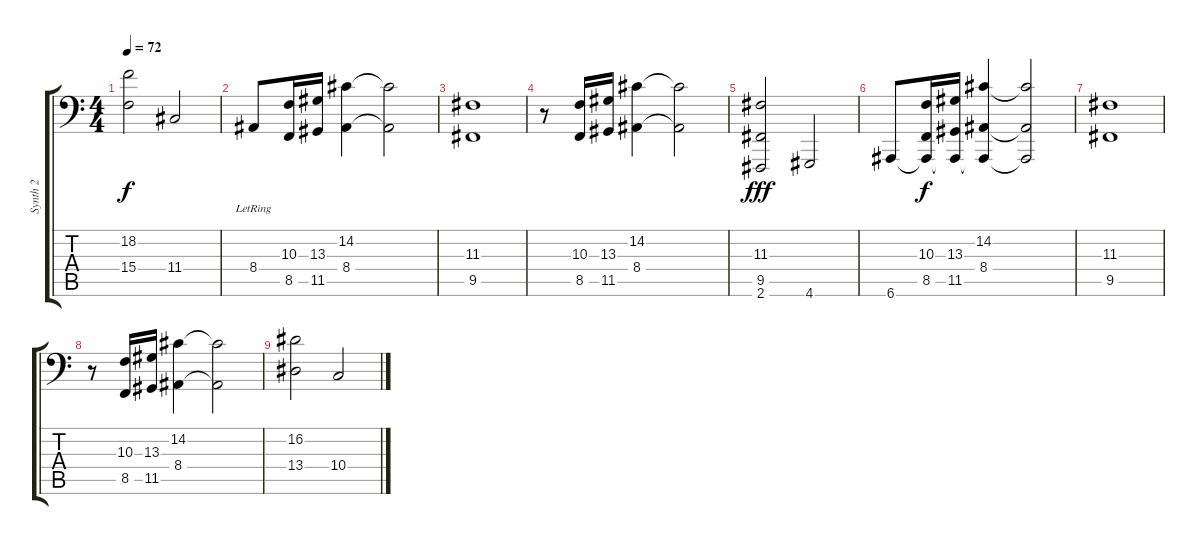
\track ("Synth 2" "Synth 2") {instrument synthbrass1}
\staff {score tabs}
\tuning (E3 B2 G2 D2 A1 E1) {hide}
\ts (4 4)
\tempo 72
\clef f4
\ks c
(18.2 15.4).2{dy f} 11.4.2 |
8.4{lr}.8 (10.3 8.5).16 (13.3 11.5).16 (14.2 8.4).4 (14.2{t} 8.4{t}).2 |
(11.3 9.5).1 |
r.8 (10.3 8.5).16 (13.3 11.5).16 (14.2 8.4).4 (14.2{t} 8.4{t}).2 |
(11.3 9.5 2.6).2{dy fff} 4.6.2 |
6.6.8 (10.3 8.5 6.6{t}).16{dy f} (13.3 11.5 6.6{t}).16 (14.2 8.4 6.6{t}).4 (14.2{t} 8.4{t} 6.6{t}).2 |
(11.3 9.5).1 |
r.8 (10.3 8.5).16 (13.3 11.5).16 (14.2 8.4).4 (14.2{t} 8.4{t}).2 |
(16.2 13.4).2 10.4.2
